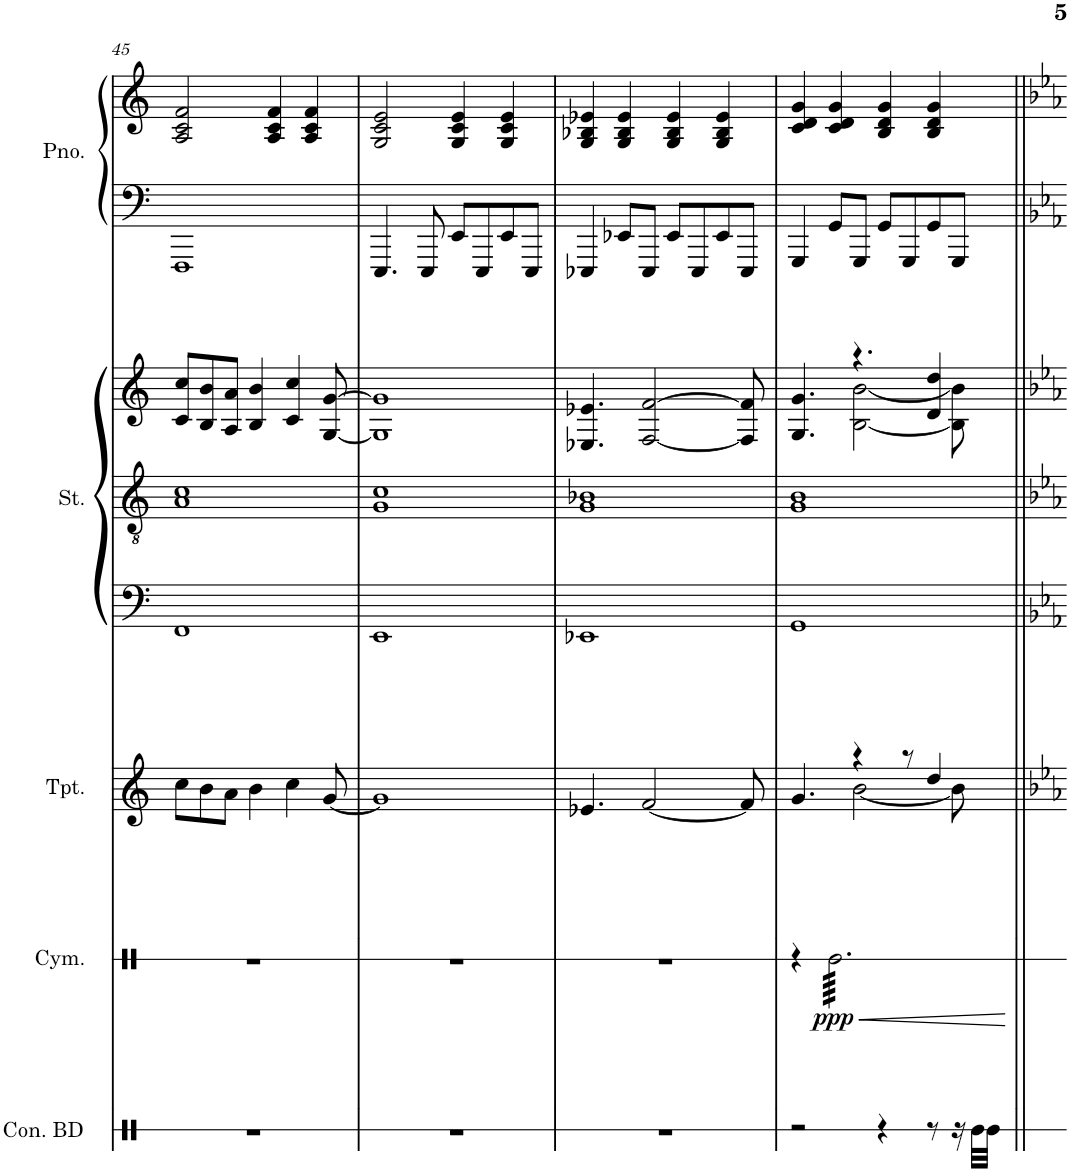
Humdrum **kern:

**kern	**kern	**kern	**kern	**kern	**kern	**kern
*part4	*part3	*part3	*part3	*part2	*part2	*part1
*staff7	*staff6	*staff5	*staff4	*staff3	*staff2	*staff1
*I"Trumpet	*I"Strings	*	*	*I"Grand Piano	*	*I"Grand Piano
*I'Tpt.	*I'St.	*	*	*I'Pno.	*	*I'Pno.
!!LO:PB:g=z
*clefG2	*clefF4	*clefGv2	*clefG2	*clefF4	*clefG2	*clefG^2
*ITrd1c2	*	*	*	*	*	*
*k[]	*k[]	*k[]	*k[]	*k[]	*k[]	*k[]
*M4/4	*M4/4	*M4/4	*M4/4	*M4/4	*M4/4	*M4/4
=45	=45	=45	=45	=45	=45	=45
8cc\L	1FF	1A 1c	8c/ 8cc/L	1FFF	2A/ 2c/ 2f/	1r
8b\	.	.	8B/ 8b/	.	.	.
8a\J	.	.	8A/ 8a/J	.	.	.
4b\	.	.	4B/ 4b/	.	.	.
.	.	.	.	.	4A/ 4c/ 4f/	.
4cc\	.	.	4c/ 4cc/	.	.	.
.	.	.	.	.	4A/ 4c/ 4f/	.
[8g/	.	.	[8G/ [8g/	.	.	.
=46	=46	=46	=46	=46	=46	=46
1g]	1EE	1G 1c	1G] 1g]	4.EEE/	2G/ 2c/ 2e/	1r
.	.	.	.	8EEE/	.	.
.	.	.	.	8EE/L	4G/ 4c/ 4e/	.
.	.	.	.	8EEE/	.	.
.	.	.	.	8EE/	4G/ 4c/ 4e/	.
.	.	.	.	8EEE/J	.	.
=47	=47	=47	=47	=47	=47	=47
4.e-X/	1EE-X	1G 1B-X	4.E-X/ 4.e-X/	4EEE-X/	4G/ 4B-X/ 4e-X/	1r
.	.	.	.	8EE-X/L	4G/ 4B-/ 4e-/	.
[2f/	.	.	[2F/ [2f/	8EEE-/J	.	.
.	.	.	.	8EE-/L	4G/ 4B-/ 4e-/	.
.	.	.	.	8EEE-/	.	.
.	.	.	.	8EE-/	4G/ 4B-/ 4e-/	.
8f/]	.	.	8F/] 8f/]	8EEE-/J	.	.
=48	=48	=48	=48	=48	=48	=48
*^	*	*	*^	*	*	*
4.g/	4.ryy	1GG	1G 1B	4.G/ 4.g/	4.ryy	4GGG/	4c/ 4d/ 4g/	1r
.	.	.	.	.	.	8GG/L	4c/ 4d/ 4g/	.
4r	[2b\	.	.	4.r	[2B\ [2b\	8GGG/J	.	.
.	.	.	.	.	.	8GG/L	4B/ 4d/ 4g/	.
8r	.	.	.	.	.	8GGG/	.	.
4dd/	.	.	.	4d/ 4dd/	.	8GG/	4B/ 4d/ 4g/	.
.	8b\]	.	.	.	8B\] 8b\]	8GGG/J	.	.
*v	*v	*	*	*v	*v	*	*	*
=||	=||	=||	=||	=||	=||	=||
*-	*-	*-	*-	*-	*-	*-
